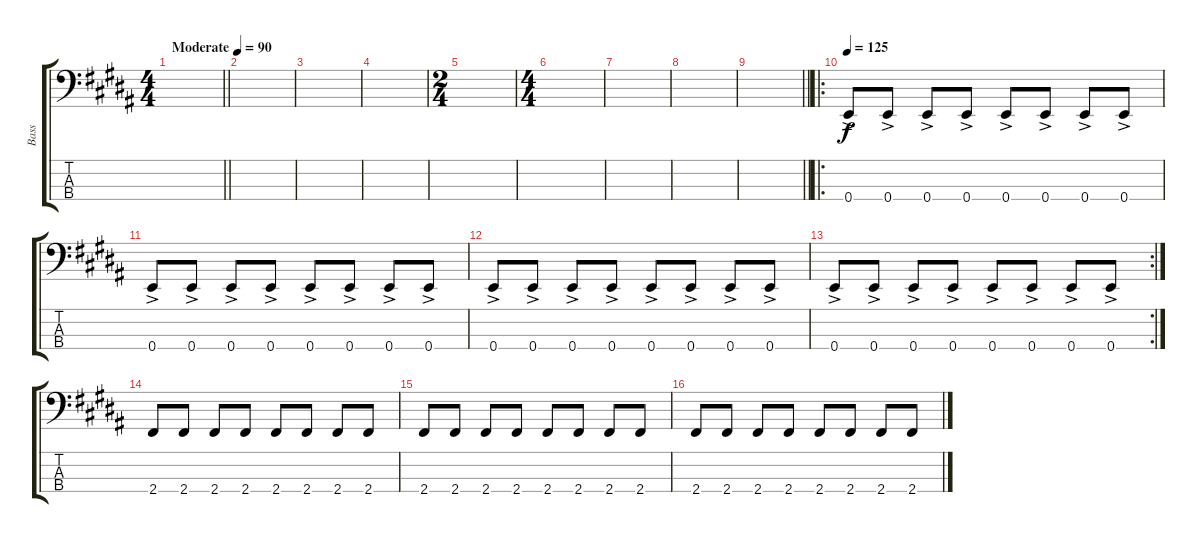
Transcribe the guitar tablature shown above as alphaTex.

\track ("Bass" "Bass") {instrument electricbassfinger}
\staff {score tabs}
\tuning (G2 D2 A1 E1) {hide}
\ts (4 4)
\tempo (90 "Moderate")
\clef f4
\barLineRight lightlight
\ks b
|
|
|
|
\ts (2 4)
|
\ts (4 4)
|
|
|
\barLineRight lightlight
|
\ro
\tempo 125
0.4{ac}.8 0.4{ac}.8 0.4{ac}.8 0.4{ac}.8 0.4{ac}.8 0.4{ac}.8 0.4{ac}.8 0.4{ac}.8 |
0.4{ac}.8 0.4{ac}.8 0.4{ac}.8 0.4{ac}.8 0.4{ac}.8 0.4{ac}.8 0.4{ac}.8 0.4{ac}.8 |
0.4{ac}.8 0.4{ac}.8 0.4{ac}.8 0.4{ac}.8 0.4{ac}.8 0.4{ac}.8 0.4{ac}.8 0.4{ac}.8 |
\rc 2
0.4{ac}.8 0.4{ac}.8 0.4{ac}.8 0.4{ac}.8 0.4{ac}.8 0.4{ac}.8 0.4{ac}.8 0.4{ac}.8 |
2.4.8{dy f} 2.4.8 2.4.8 2.4.8 2.4.8 2.4.8 2.4.8 2.4.8 |
2.4.8 2.4.8 2.4.8 2.4.8 2.4.8 2.4.8 2.4.8 2.4.8 |
2.4.8 2.4.8 2.4.8 2.4.8 2.4.8 2.4.8 2.4.8 2.4.8
